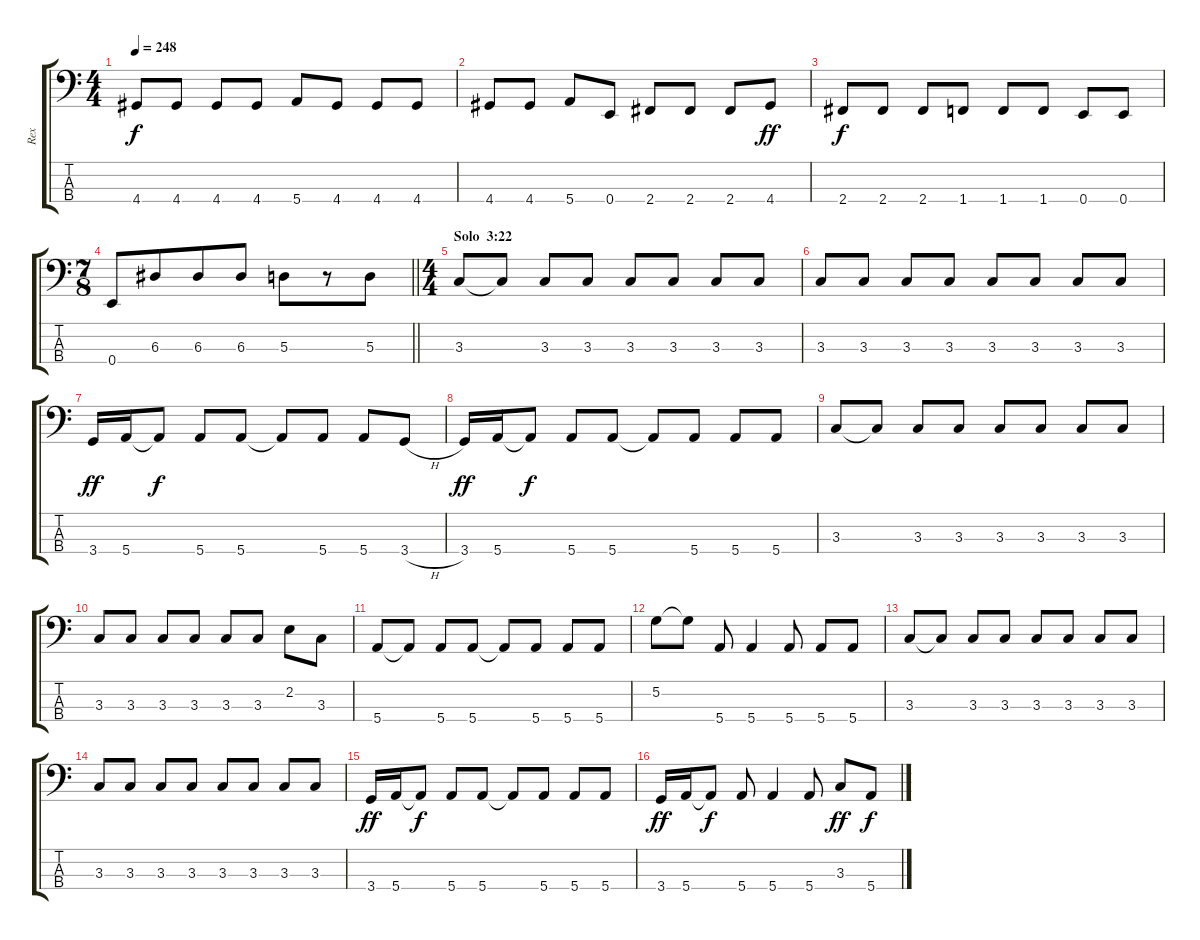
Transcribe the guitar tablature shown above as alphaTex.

\track ("Rex" "Rex") {instrument electricbassfinger}
\staff {score tabs}
\tuning (G2 D2 A1 E1) {hide}
\ts (4 4)
\tempo 248
\clef f4
\ks c
4.4.8{dy f} 4.4.8 4.4.8 4.4.8 5.4.8 4.4.8 4.4.8 4.4.8 |
4.4.8 4.4.8 5.4.8 0.4.8 2.4.8 2.4.8 2.4.8 4.4.8{dy ff} |
2.4.8{dy f} 2.4.8 2.4.8 1.4.8 1.4.8 1.4.8 0.4.8 0.4.8 |
\ts (7 8)
\barLineRight lightlight
0.4.8 6.3.8 6.3.8 6.3.8 5.3.8 r.8 5.3.8 |
\ts (4 4)
\section ("" "Solo  3:22")
3.3.8{volume 16} 3.3{t}.8 3.3.8 3.3.8 3.3.8 3.3.8 3.3.8 3.3.8 |
3.3.8 3.3.8 3.3.8 3.3.8 3.3.8 3.3.8 3.3.8 3.3.8 |
3.4.16{dy ff} 5.4.16 5.4{t}.8{dy f} 5.4.8 5.4.8 5.4{t}.8 5.4.8 5.4.8 3.4{h}.8 |
3.4.16{dy ff} 5.4.16 5.4{t}.8{dy f} 5.4.8 5.4.8 5.4{t}.8 5.4.8 5.4.8 5.4.8 |
3.3.8 3.3{t}.8 3.3.8 3.3.8 3.3.8 3.3.8 3.3.8 3.3.8 |
3.3.8 3.3.8 3.3.8 3.3.8 3.3.8 3.3.8 2.2.8 3.3.8 |
5.4.8 5.4{t}.8 5.4.8 5.4.8 5.4{t}.8 5.4.8 5.4.8 5.4.8 |
5.2.8 5.2{t}.8 5.4.8 5.4.4 5.4.8 5.4.8 5.4.8 |
3.3.8 3.3{t}.8 3.3.8 3.3.8 3.3.8 3.3.8 3.3.8 3.3.8 |
3.3.8 3.3.8 3.3.8 3.3.8 3.3.8 3.3.8 3.3.8 3.3.8 |
3.4.16{dy ff} 5.4.16 5.4{t}.8{dy f} 5.4.8 5.4.8 5.4{t}.8 5.4.8 5.4.8 5.4.8 |
3.4.16{dy ff} 5.4.16 5.4{t}.8{dy f} 5.4.8 5.4.4 5.4.8 3.3.8{dy ff} 5.4.8{dy f}
